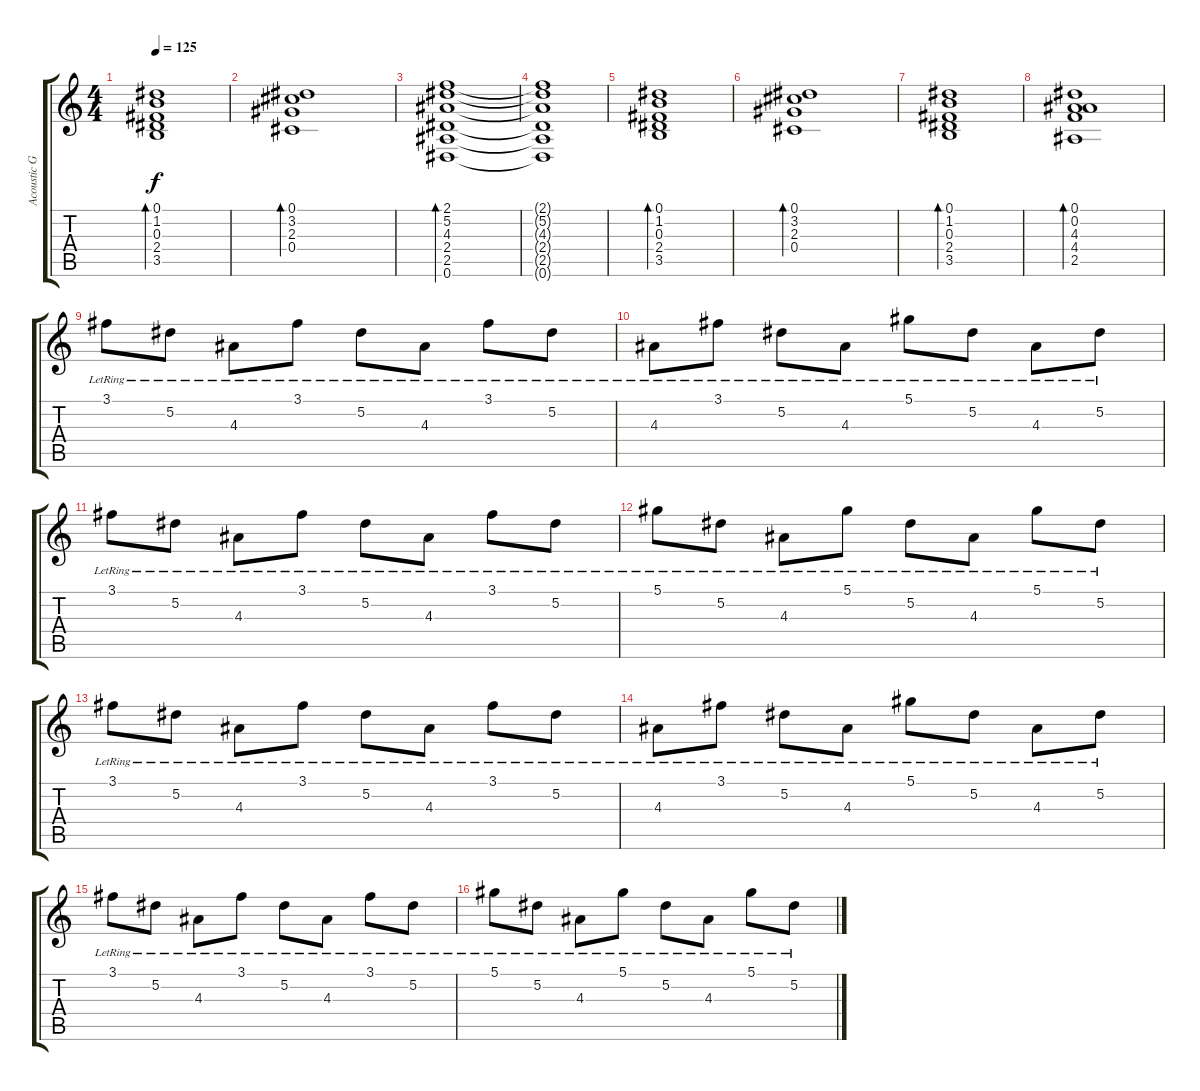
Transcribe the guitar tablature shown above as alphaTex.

\track ("Acoustic Guitar" "Acoustic G") {instrument acousticguitarsteel}
\staff {score tabs}
\tuning (Eb4 Bb3 Gb3 Db3 Ab2 Eb2) {hide}
\ts (4 4)
\tempo 125
\clef g2
\ks c
(0.1 1.2 0.3 2.4 3.5).1{bd 240 dy f} |
(0.1 3.2 2.3 0.4).1{bd 240} |
(2.1 5.2 4.3 2.4 2.5 0.6).1{bd 240} |
(2.1{t} 5.2{t} 4.3{t} 2.4{t} 2.5{t} 0.6{t}).1 |
(0.1 1.2 0.3 2.4 3.5).1{bd 240} |
(0.1 3.2 2.3 0.4).1{bd 240} |
(0.1 1.2 0.3 2.4 3.5).1{bd 240} |
(0.1 0.2 4.3 4.4 2.5).1{bd 240} |
3.1{lr}.8 5.2{lr}.8 4.3{lr}.8 3.1{lr}.8 5.2{lr}.8 4.3{lr}.8 3.1{lr}.8 5.2{lr}.8 |
4.3{lr}.8 3.1{lr}.8 5.2{lr}.8 4.3{lr}.8 5.1{lr}.8 5.2{lr}.8 4.3{lr}.8 5.2{lr}.8 |
3.1{lr}.8 5.2{lr}.8 4.3{lr}.8 3.1{lr}.8 5.2{lr}.8 4.3{lr}.8 3.1{lr}.8 5.2{lr}.8 |
5.1{lr}.8 5.2{lr}.8 4.3{lr}.8 5.1{lr}.8 5.2{lr}.8 4.3{lr}.8 5.1{lr}.8 5.2{lr}.8 |
3.1{lr}.8 5.2{lr}.8 4.3{lr}.8 3.1{lr}.8 5.2{lr}.8 4.3{lr}.8 3.1{lr}.8 5.2{lr}.8 |
4.3{lr}.8 3.1{lr}.8 5.2{lr}.8 4.3{lr}.8 5.1{lr}.8 5.2{lr}.8 4.3{lr}.8 5.2{lr}.8 |
3.1{lr}.8 5.2{lr}.8 4.3{lr}.8 3.1{lr}.8 5.2{lr}.8 4.3{lr}.8 3.1{lr}.8 5.2{lr}.8 |
5.1{lr}.8 5.2{lr}.8 4.3{lr}.8 5.1{lr}.8 5.2{lr}.8 4.3{lr}.8 5.1{lr}.8 5.2{lr}.8
